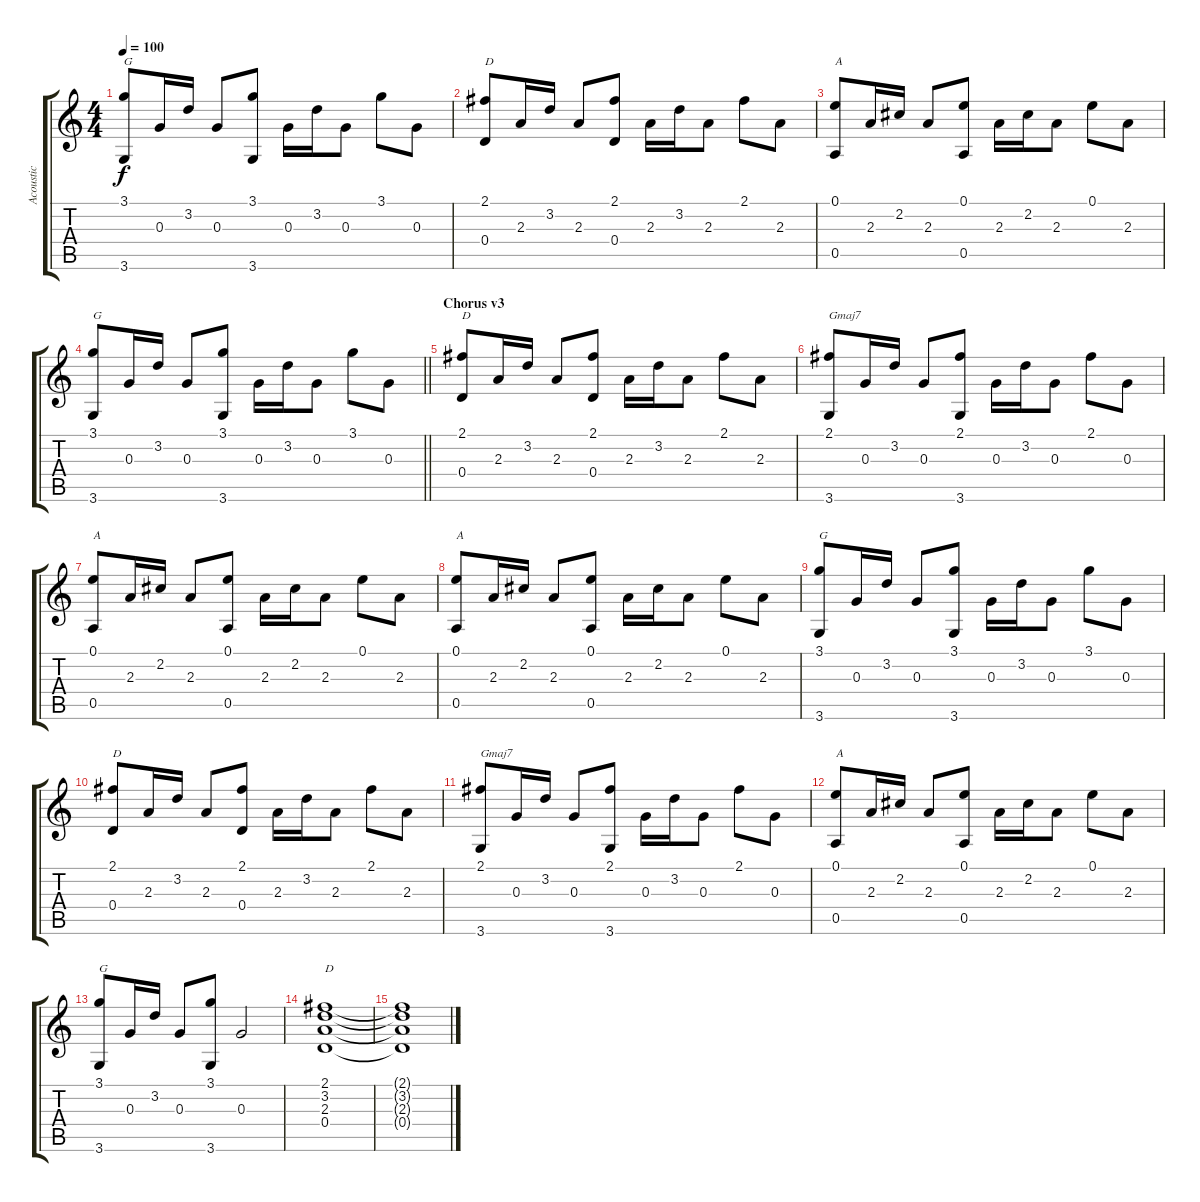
\track ("Acoustic" "Acoustic") {instrument acousticguitarsteel}
\staff {score tabs}
\tuning (E4 B3 G3 D3 A2 E2) {hide}
\ts (4 4)
\tempo 100
\clef g2
\ks c
(3.1 3.6).8{txt "G" dy f} 0.3.16 3.2.16 0.3.8 (3.1 3.6).8 0.3.16 3.2.16 0.3.8 3.1.8 0.3.8 |
(2.1 0.4).8{txt "D"} 2.3.16 3.2.16 2.3.8 (2.1 0.4).8 2.3.16 3.2.16 2.3.8 2.1.8 2.3.8 |
(0.1 0.5).8{txt "A"} 2.3.16 2.2.16 2.3.8 (0.1 0.5).8 2.3.16 2.2.16 2.3.8 0.1.8 2.3.8 |
\barLineRight lightlight
(3.1 3.6).8{txt "G"} 0.3.16 3.2.16 0.3.8 (3.1 3.6).8 0.3.16 3.2.16 0.3.8 3.1.8 0.3.8 |
\section ("" "Chorus v3")
(2.1 0.4).8{txt "D"} 2.3.16 3.2.16 2.3.8 (2.1 0.4).8 2.3.16 3.2.16 2.3.8 2.1.8 2.3.8 |
(2.1 3.6).8{txt "Gmaj7"} 0.3.16 3.2.16 0.3.8 (2.1 3.6).8 0.3.16 3.2.16 0.3.8 2.1.8 0.3.8 |
(0.1 0.5).8{txt "A"} 2.3.16 2.2.16 2.3.8 (0.1 0.5).8 2.3.16 2.2.16 2.3.8 0.1.8 2.3.8 |
(0.1 0.5).8{txt "A"} 2.3.16 2.2.16 2.3.8 (0.1 0.5).8 2.3.16 2.2.16 2.3.8 0.1.8 2.3.8 |
(3.1 3.6).8{txt "G"} 0.3.16 3.2.16 0.3.8 (3.1 3.6).8 0.3.16 3.2.16 0.3.8 3.1.8 0.3.8 |
(2.1 0.4).8{txt "D"} 2.3.16 3.2.16 2.3.8 (2.1 0.4).8 2.3.16 3.2.16 2.3.8 2.1.8 2.3.8 |
(2.1 3.6).8{txt "Gmaj7"} 0.3.16 3.2.16 0.3.8 (2.1 3.6).8 0.3.16 3.2.16 0.3.8 2.1.8 0.3.8 |
(0.1 0.5).8{txt "A"} 2.3.16 2.2.16 2.3.8 (0.1 0.5).8 2.3.16 2.2.16 2.3.8 0.1.8 2.3.8 |
(3.1 3.6).8{txt "G"} 0.3.16 3.2.16 0.3.8 (3.1 3.6).8 0.3.2 |
(2.1 3.2 2.3 0.4).1{txt "D"} |
(2.1{t} 3.2{t} 2.3{t} 0.4{t}).1
